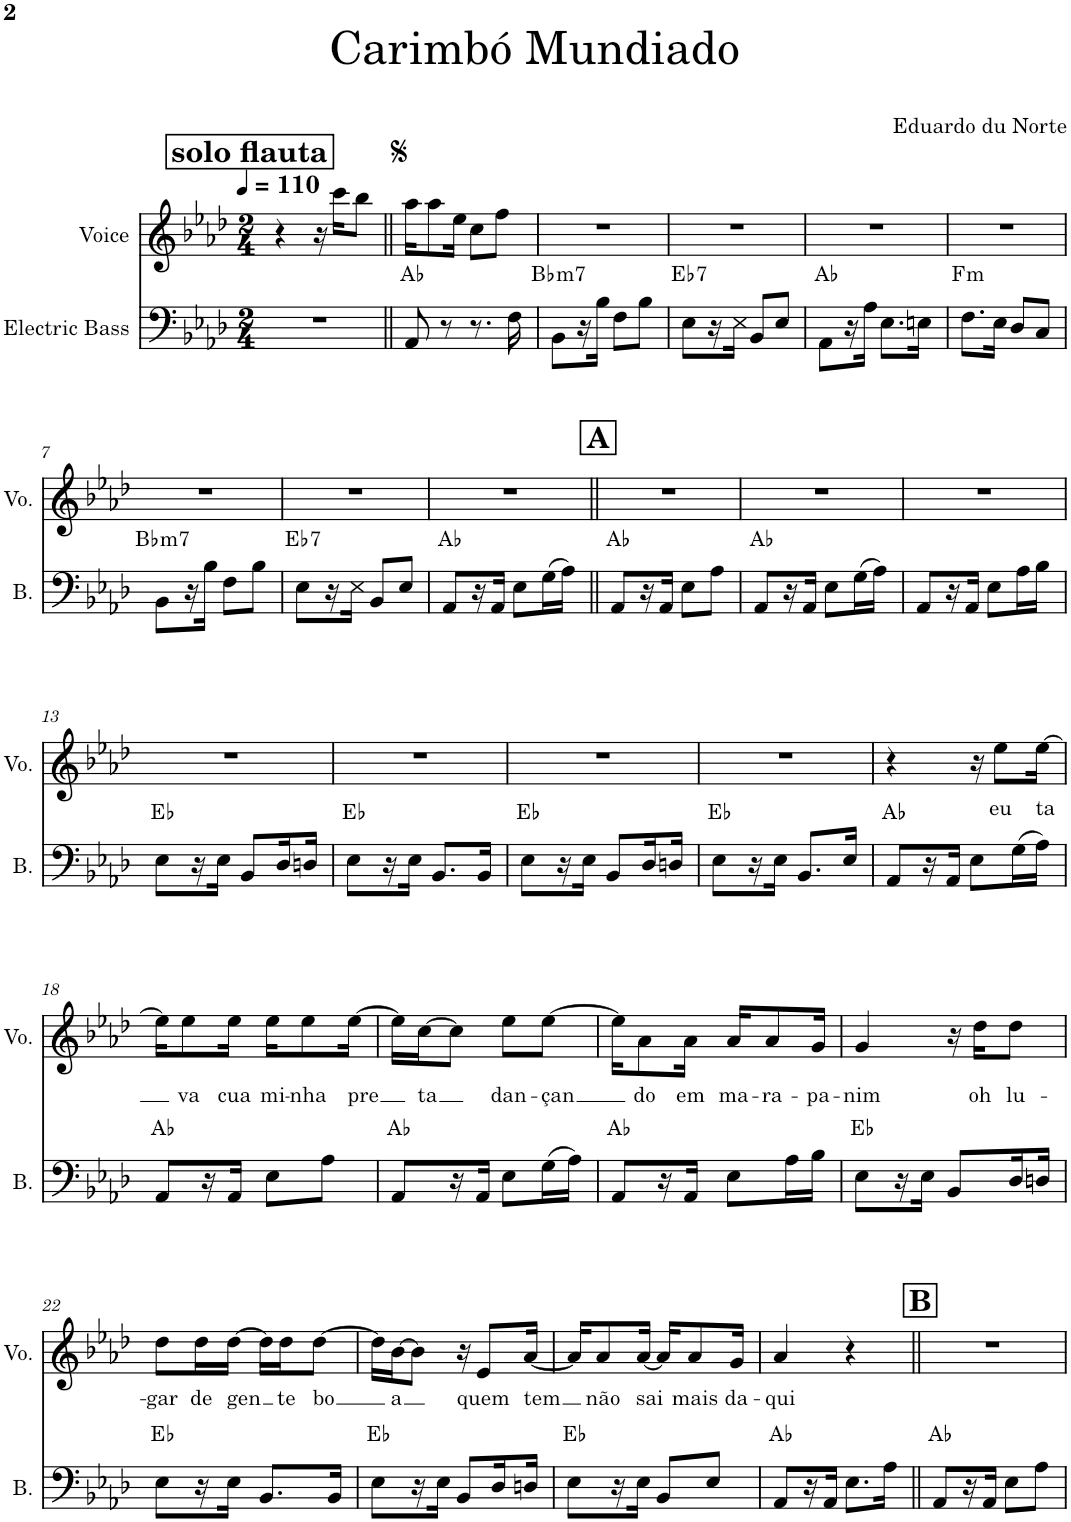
**kern	**harte	**kern	**text
*part2	*part2	*part1	*part1
*staff2	*	*staff1	*staff1
*I"Electric Bass	*	*I"Voice	*
*I'B.	*	*I'Vo.	*
*clefF4	*	*clefG2	*
*Trd7c12	*	*	*
*k[b-e-a-d-]	*	*k[b-e-a-d-]	*
*M2/4	*	*M2/4	*
*MM110	*	*MM110	*
!!LO:REH:place=s1:a:B:cj:fs=14:t=solo flauta
=1	=1	=1	=1
2r	.	4r	.
.	.	16r	.
.	.	16ccc\KL	.
.	.	8bb-\J	.
=2||	=2||	=2||	=2||
8AA-/	Ab:maj	16aa-\KL	.
.	.	8aa-\	.
8r	.	.	.
.	.	16ee-\Jk	.
8.r	.	8cc\L	.
.	.	8ff\J	.
16F\	.	.	.
=3	=3	=3	=3
!	!LO:H:kt=m7	!	!
8BB-\L	Bb:min7	2r	.
16r	.	.	.
16B-\JL	.	.	.
8F\L	.	.	.
8B-\J	.	.	.
=4	=4	=4	=4
!	!LO:H:kt=7	!	!
8E-\L	Eb:7	2r	.
16r	.	.	.
16E-\JL	.	.	.
8BB-/L	.	.	.
8E-/J	.	.	.
=5	=5	=5	=5
8AA-\L	Ab:maj	2r	.
16r	.	.	.
16A-\JL	.	.	.
8.E-\L	.	.	.
16En\Jk	.	.	.
=6	=6	=6	=6
!	!LO:H:kt=m	!	!
8.F\L	F:min	2r	.
16E-\Jk	.	.	.
8D-/L	.	.	.
8C/J	.	.	.
!!LO:LB:g=z
=7	=7	=7	=7
!	!LO:H:kt=m7	!	!
8BB-\L	Bb:min7	2r	.
16r	.	.	.
16B-\JL	.	.	.
8F\L	.	.	.
8B-\J	.	.	.
=8	=8	=8	=8
!	!LO:H:kt=7	!	!
8E-\L	Eb:7	2r	.
16r	.	.	.
16E-\JL	.	.	.
8BB-/L	.	.	.
8E-/J	.	.	.
=9	=9	=9	=9
8AA-/L	Ab:maj	2r	.
16r	.	.	.
16AA-/JL	.	.	.
8E-\L	.	.	.
(16G\L	.	.	.
16A-\JJ)	.	.	.
!!LO:REH:place=s1:a:B:cj:fs=14:t=A
=10||	=10||	=10||	=10||
8AA-/L	Ab:maj	2r	.
16r	.	.	.
16AA-/JL	.	.	.
8E-\L	.	.	.
8A-\J	.	.	.
=11	=11	=11	=11
8AA-/L	Ab:maj	2r	.
16r	.	.	.
16AA-/JL	.	.	.
8E-\L	.	.	.
(16G\L	.	.	.
16A-\JJ)	.	.	.
=12	=12	=12	=12
8AA-/L	.	2r	.
16r	.	.	.
16AA-/JL	.	.	.
8E-\L	.	.	.
16A-\L	.	.	.
16B-\JJ	.	.	.
!!LO:LB:g=z
=13	=13	=13	=13
8E-\L	Eb:maj	2r	.
16r	.	.	.
16E-\JL	.	.	.
8BB-/L	.	.	.
16D-/L	.	.	.
16Dn/JL	.	.	.
=14	=14	=14	=14
8E-\L	Eb:maj	2r	.
16r	.	.	.
16E-\JL	.	.	.
8.BB-/L	.	.	.
16BB-/Jk	.	.	.
=15	=15	=15	=15
8E-\L	Eb:maj	2r	.
16r	.	.	.
16E-\JL	.	.	.
8BB-/L	.	.	.
16D-/L	.	.	.
16Dn/JL	.	.	.
=16	=16	=16	=16
8E-\L	Eb:maj	2r	.
16r	.	.	.
16E-\JL	.	.	.
8.BB-/L	.	.	.
16E-/Jk	.	.	.
=17	=17	=17	=17
8AA-/L	Ab:maj	4r	.
16r	.	.	.
16AA-/JL	.	.	.
8E-\L	.	16r	.
!	!	!	!LO:LY:b
.	.	8ee-\L	eu
(16G\L	.	.	.
!	!	!	!LO:LY:b
16A-\JJ)	.	[16ee-\Jk	ta
!!LO:LB:g=z
=18	=18	=18	=18
8AA-/L	Ab:maj	16ee-\KL]	.
!	!	!	!LO:LY:b
.	.	8ee-\	va
16r	.	.	.
!	!	!	!LO:LY:b
16AA-/JL	.	16ee-\Jk	cua
!	!	!	!LO:LY:b
8E-\L	.	16ee-\KL	mi-
!	!	!	!LO:LY:b
.	.	8ee-\	-nha
8A-\J	.	.	.
!	!	!	!LO:LY:b
.	.	[16ee-\Jk	pre
=19	=19	=19	=19
8AA-/L	Ab:maj	16ee-\LL]	.
!	!	!	!LO:LY:b
.	.	[16cc\J	ta
16r	.	8cc\J]	.
16AA-/JL	.	.	.
!	!	!	!LO:LY:b
8E-\L	.	8ee-\L	dan-
!	!	!	!LO:LY:b
(16G\L	.	[8ee-\J	-çan
16A-\JJ)	.	.	.
=20	=20	=20	=20
8AA-/L	Ab:maj	16ee-\KL]	.
!	!	!	!LO:LY:b
.	.	8a-\	do
16r	.	.	.
!	!	!	!LO:LY:b
16AA-/JL	.	16a-\Jk	em
!	!	!	!LO:LY:b
8E-\L	.	16a-/KL	ma-
!	!	!	!LO:LY:b
.	.	8a-/	-ra-
16A-\L	.	.	.
!	!	!	!LO:LY:b
16B-\JJ	.	16g/Jk	-pa-
=21	=21	=21	=21
!	!	!	!LO:LY:b
8E-\L	Eb:maj	4g/	-nim
16r	.	.	.
16E-\JL	.	.	.
8BB-/L	.	16r	.
!	!	!	!LO:LY:b
.	.	16dd-\KL	oh
!	!	!	!LO:LY:b
16D-/L	.	8dd-\J	lu-
16Dn/JL	.	.	.
!!LO:LB:g=z
=22	=22	=22	=22
!	!	!	!LO:LY:b
8E-\L	Eb:maj	8dd-\L	-gar
!	!	!	!LO:LY:b
16r	.	16dd-\L	de
!	!	!	!LO:LY:b
16E-\JL	.	[16dd-\JJ	gen
8.BB-/L	.	16dd-\LL]	.
!	!	!	!LO:LY:b
.	.	16dd-\J	te
!	!	!	!LO:LY:b
.	.	[8dd-\J	bo
16BB-/Jk	.	.	.
=23	=23	=23	=23
8E-\L	Eb:maj	16dd-\LL]	.
!	!	!	!LO:LY:b
.	.	[16b-\J	a
16r	.	8b-\J]	.
16E-\JL	.	.	.
8BB-/L	.	16r	.
!	!	!	!LO:LY:b
.	.	8e-/L	quem
16D-/L	.	.	.
!	!	!	!LO:LY:b
16Dn/JL	.	[16a-/Jk	tem
=24	=24	=24	=24
8E-\L	Eb:maj	16a-/KL]	.
!	!	!	!LO:LY:b
.	.	8a-/	não
16r	.	.	.
!	!	!	!LO:LY:b
16E-\JL	.	[16a-/Jk	sai
8BB-/L	.	16a-/KL]	.
!	!	!	!LO:LY:b
.	.	8a-/	mais
8E-/J	.	.	.
!	!	!	!LO:LY:b
.	.	16g/Jk	da-
=25	=25	=25	=25
!	!	!	!LO:LY:b
8AA-/L	Ab:maj	4a-/	-qui
16r	.	.	.
16AA-/JL	.	.	.
8.E-\L	.	4r	.
16A-\Jk	.	.	.
!!LO:REH:place=s1:a:B:cj:fs=14:t=B
=26||	=26||	=26||	=26||
8AA-/L	Ab:maj	2r	.
16r	.	.	.
16AA-/JL	.	.	.
8E-\L	.	.	.
8A-\J	.	.	.
=	=	=	=
*-	*-	*-	*-
